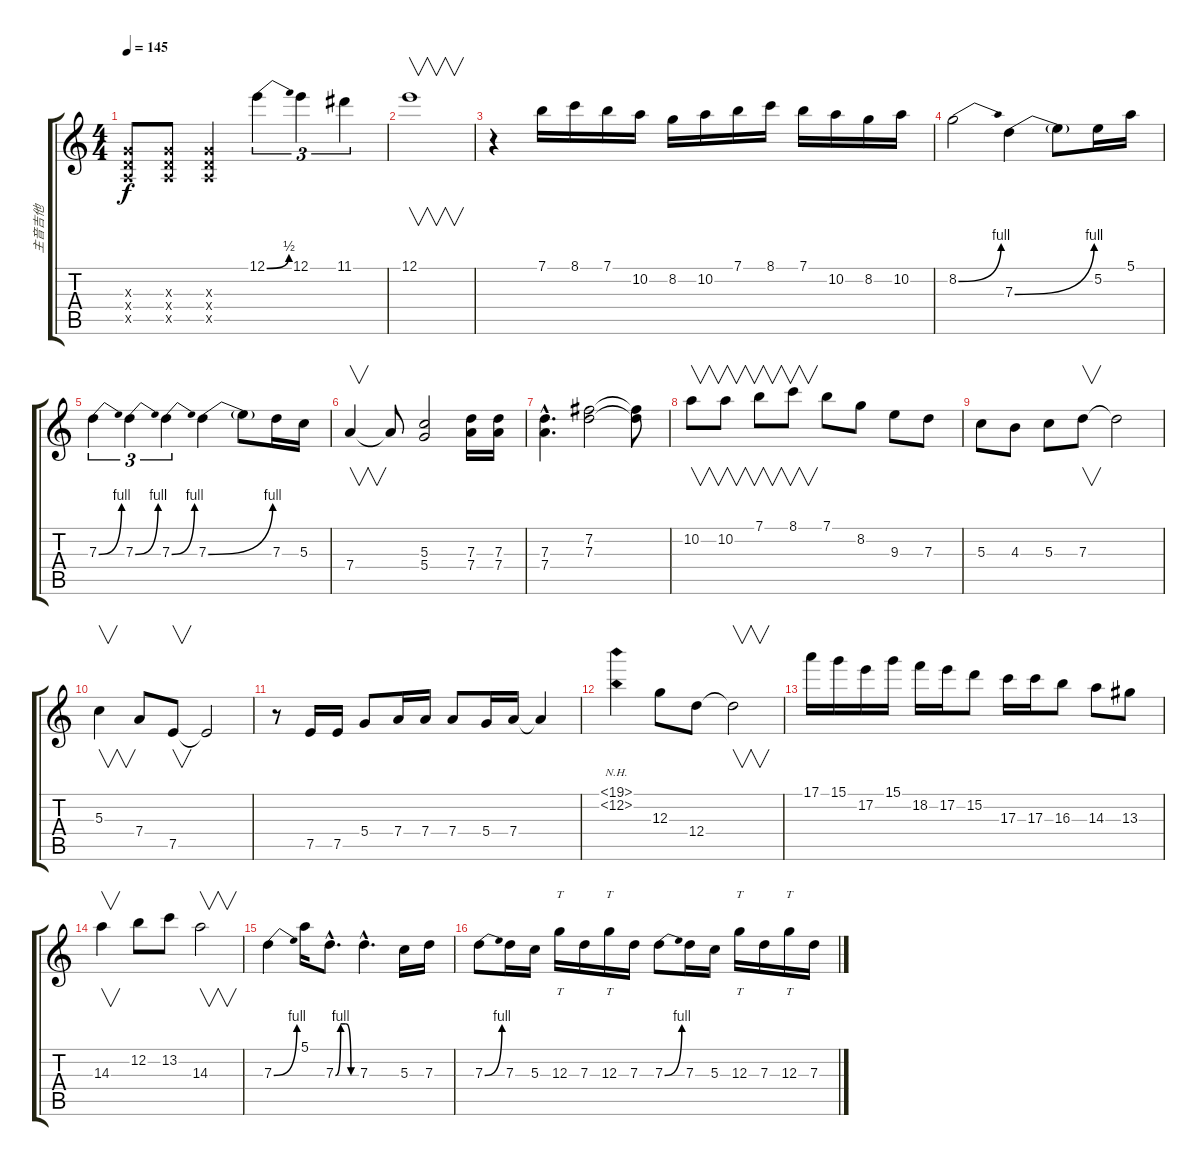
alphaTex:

\track ("主音吉他" "主音吉他") {instrument distortionguitar}
\staff {score tabs}
\tuning (E4 B3 G3 D3 A2 E2) {hide}
\ts (4 4)
\tempo 145
\clef g2
\ks c
(0.3{x} 0.4{x} 0.5{x}).8{dy f instrument distortionguitar} (0.3{x} 0.4{x} 0.5{x}).8 (0.3{x} 0.4{x} 0.5{x}).4 12.1{be (bend 0 0 60 2)}.4{tu (3 2)} 12.1.4{tu (3 2)} 11.1.4{tu (3 2)} |
12.1.1{v} |
r.4 7.1.16 8.1.16 7.1.16 10.2.16 8.2.16 10.2.16 7.1.16 8.1.16 7.1.16 10.2.16 8.2.16 10.2.16 |
8.2{be (bend 0 0 60 4)}.2 7.3{be (bend 0 0 60 4)}.4 7.3{t}.8 5.2.16 5.1.16 |
7.3{be (bend 0 0 60 4)}.4{tu (3 2)} 7.3{be (bend 0 0 60 4)}.4{tu (3 2)} 7.3{be (bend 0 0 60 4)}.4{tu (3 2)} 7.3{be (bend 0 0 60 4)}.4 7.3{t}.8 7.3.16 5.3.16 |
7.4.4{v} 7.4{t}.8 (5.3 5.4).2 (7.3 7.4).16 (7.3 7.4).16 |
(7.3{hac} 7.4{hac}).4{d} (7.2 7.3).2 (7.2{t} 7.3{t}).8 |
10.2.8{v} 10.2.8{v} 7.1.8{v} 8.1.8{v} 7.1.8 8.2.8 9.3.8 7.3.8 |
5.3.8 4.3.8 5.3.8 7.3.8{v} 7.3{t}.2 |
5.3.4{v} 7.4.8 7.5.8{v} 7.5{t}.2 |
r.8 7.5.16 7.5.16 5.4.8 7.4.16 7.4.16 7.4.8 5.4.16 7.4.16 7.4{t}.4 |
(19.1{nh} 12.2{nh}).4 12.3.8 12.4.8 12.4{t}.2{v} |
17.1.16 15.1.16 17.2.16 15.1.16 18.2.16 17.2.16 15.2.8 17.3.16 17.3.16 16.3.8 14.3.8 13.3.8 |
14.3.4{v} 12.2.8 13.2.8 14.3.2{v} |
7.3{be (bend 0 0 60 4)}.4 5.1.16 7.3{be (custom 0 0 15 4 30 4 45 0 60 0) hac}.8{d} 7.3{hac}.4{d} 5.3.16 7.3.16 |
7.3{be (bend 0 0 60 4)}.8 7.3.16 5.3.16 12.3.16{tt} 7.3.16 12.3.16{tt} 7.3.16 7.3{be (bend 0 0 60 4)}.8 7.3.16 5.3.16 12.3.16{tt} 7.3.16 12.3.16{tt} 7.3.16
